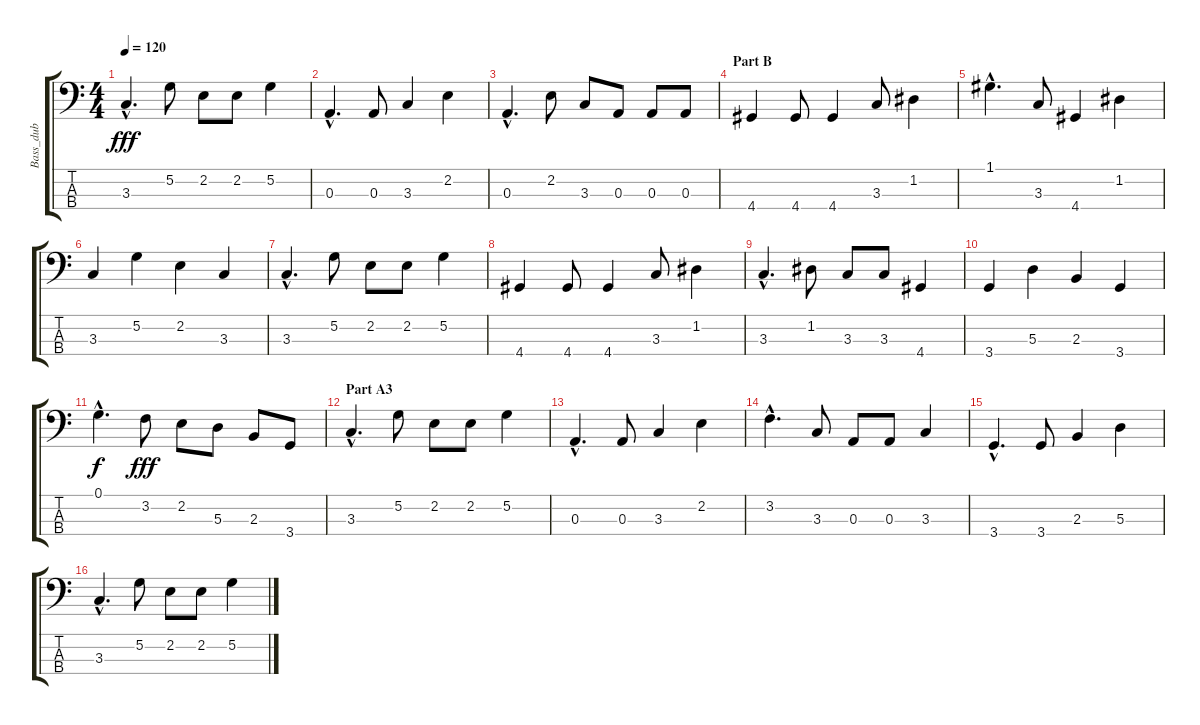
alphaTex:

\track ("Bass_dub" "Bass_dub") {instrument electricguitarmuted}
\staff {score tabs}
\tuning (G2 D2 A1 E1) {hide}
\ts (4 4)
\tempo 120
\clef f4
\ks c
3.3{hac}.4{d dy fff} 5.2.8 2.2.8 2.2.8 5.2.4 |
0.3{hac}.4{d} 0.3.8 3.3.4 2.2.4 |
0.3{hac}.4{d} 2.2.8 3.3.8 0.3.8 0.3.8 0.3.8 |
\section ("" "Part B")
4.4.4 4.4.8 4.4.4 3.3.8 1.2.4 |
1.1{hac}.4{d} 3.3.8 4.4.4 1.2.4 |
3.3.4 5.2.4 2.2.4 3.3.4 |
3.3{hac}.4{d} 5.2.8 2.2.8 2.2.8 5.2.4 |
4.4.4 4.4.8 4.4.4 3.3.8 1.2.4 |
3.3{hac}.4{d} 1.2.8 3.3.8 3.3.8 4.4.4 |
3.4.4 5.3.4 2.3.4 3.4.4 |
0.1{hac}.4{d dy f} 3.2.8{dy fff} 2.2.8 5.3.8 2.3.8 3.4.8 |
\section ("" "Part A3")
3.3{hac}.4{d} 5.2.8 2.2.8 2.2.8 5.2.4 |
0.3{hac}.4{d} 0.3.8 3.3.4 2.2.4 |
3.2{hac}.4{d} 3.3.8 0.3.8 0.3.8 3.3.4 |
3.4{hac}.4{d} 3.4.8 2.3.4 5.3.4 |
3.3{hac}.4{d} 5.2.8 2.2.8 2.2.8 5.2.4
